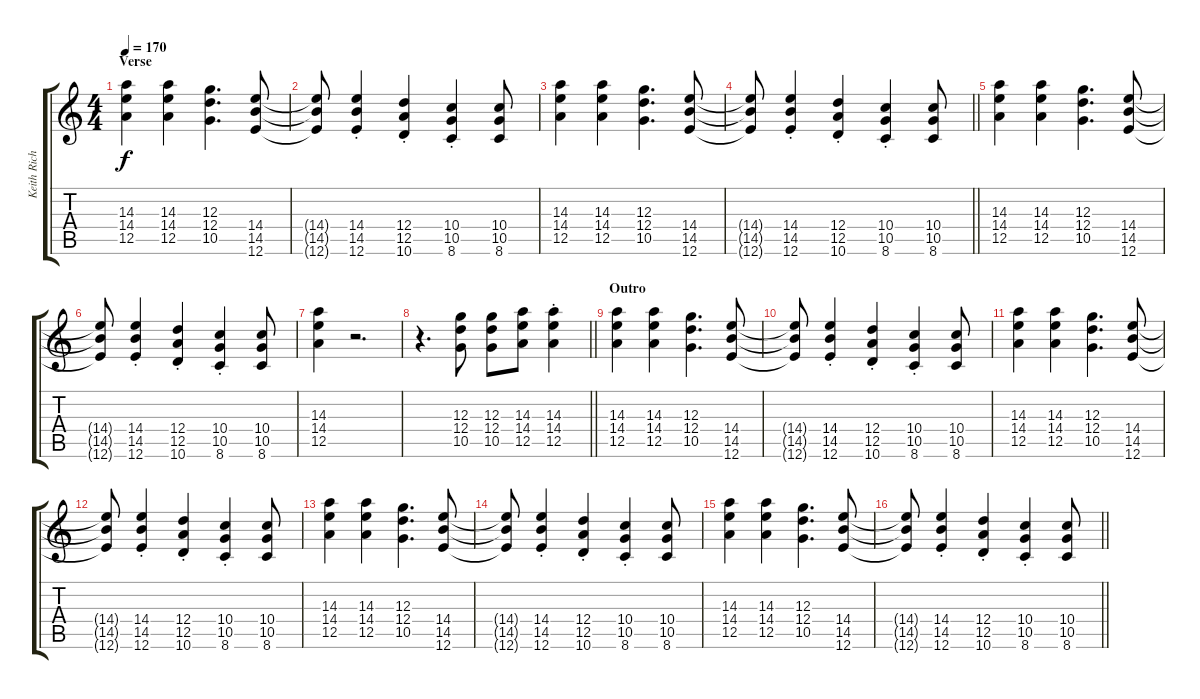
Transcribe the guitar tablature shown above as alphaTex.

\track ("Keith Richards" "Keith Rich") {instrument electricguitarjazz}
\staff {score tabs}
\tuning (E4 B3 G3 D3 A2 E2) {hide}
\ts (4 4)
\section ("" "Verse")
\tempo 170
\clef g2
\ks c
(14.3 14.4 12.5).4{dy f} (14.3 14.4 12.5).4 (12.3 12.4 10.5).4{d} (14.4 14.5 12.6).8 |
(14.4{t} 14.5{t} 12.6{t}).8 (14.4{st} 14.5{st} 12.6{st}).4 (12.4{st} 12.5{st} 10.6{st}).4 (10.4{st} 10.5{st} 8.6{st}).4 (10.4 10.5 8.6).8 |
(14.3 14.4 12.5).4 (14.3 14.4 12.5).4 (12.3 12.4 10.5).4{d} (14.4 14.5 12.6).8 |
\barLineRight lightlight
(14.4{t} 14.5{t} 12.6{t}).8 (14.4{st} 14.5{st} 12.6{st}).4 (12.4{st} 12.5{st} 10.6{st}).4 (10.4{st} 10.5{st} 8.6{st}).4 (10.4 10.5 8.6).8 |
(14.3 14.4 12.5).4 (14.3 14.4 12.5).4 (12.3 12.4 10.5).4{d} (14.4 14.5 12.6).8 |
(14.4{t} 14.5{t} 12.6{t}).8 (14.4{st} 14.5{st} 12.6{st}).4 (12.4{st} 12.5{st} 10.6{st}).4 (10.4{st} 10.5{st} 8.6{st}).4 (10.4 10.5 8.6).8 |
(14.3 14.4 12.5).4 r.2{d} |
\barLineRight lightlight
r.4{d} (12.3 12.4 10.5).8 (12.3 12.4 10.5).8 (14.3 14.4 12.5).8 (14.3 14.4{st} 12.5{st}).4 |
\section ("" "Outro")
(14.3 14.4 12.5).4 (14.3 14.4 12.5).4 (12.3 12.4 10.5).4{d} (14.4 14.5 12.6).8 |
(14.4{t} 14.5{t} 12.6{t}).8 (14.4{st} 14.5{st} 12.6{st}).4 (12.4{st} 12.5{st} 10.6{st}).4 (10.4{st} 10.5{st} 8.6{st}).4 (10.4 10.5 8.6).8 |
(14.3 14.4 12.5).4 (14.3 14.4 12.5).4 (12.3 12.4 10.5).4{d} (14.4 14.5 12.6).8 |
(14.4{t} 14.5{t} 12.6{t}).8 (14.4{st} 14.5{st} 12.6{st}).4 (12.4{st} 12.5{st} 10.6{st}).4 (10.4{st} 10.5{st} 8.6{st}).4 (10.4 10.5 8.6).8 |
(14.3 14.4 12.5).4 (14.3 14.4 12.5).4 (12.3 12.4 10.5).4{d} (14.4 14.5 12.6).8 |
(14.4{t} 14.5{t} 12.6{t}).8 (14.4{st} 14.5{st} 12.6{st}).4 (12.4{st} 12.5{st} 10.6{st}).4 (10.4{st} 10.5{st} 8.6{st}).4 (10.4 10.5 8.6).8 |
(14.3 14.4 12.5).4 (14.3 14.4 12.5).4 (12.3 12.4 10.5).4{d} (14.4 14.5 12.6).8 |
\barLineRight lightlight
(14.4{t} 14.5{t} 12.6{t}).8 (14.4{st} 14.5{st} 12.6{st}).4 (12.4{st} 12.5{st} 10.6{st}).4 (10.4{st} 10.5{st} 8.6{st}).4 (10.4 10.5 8.6).8
